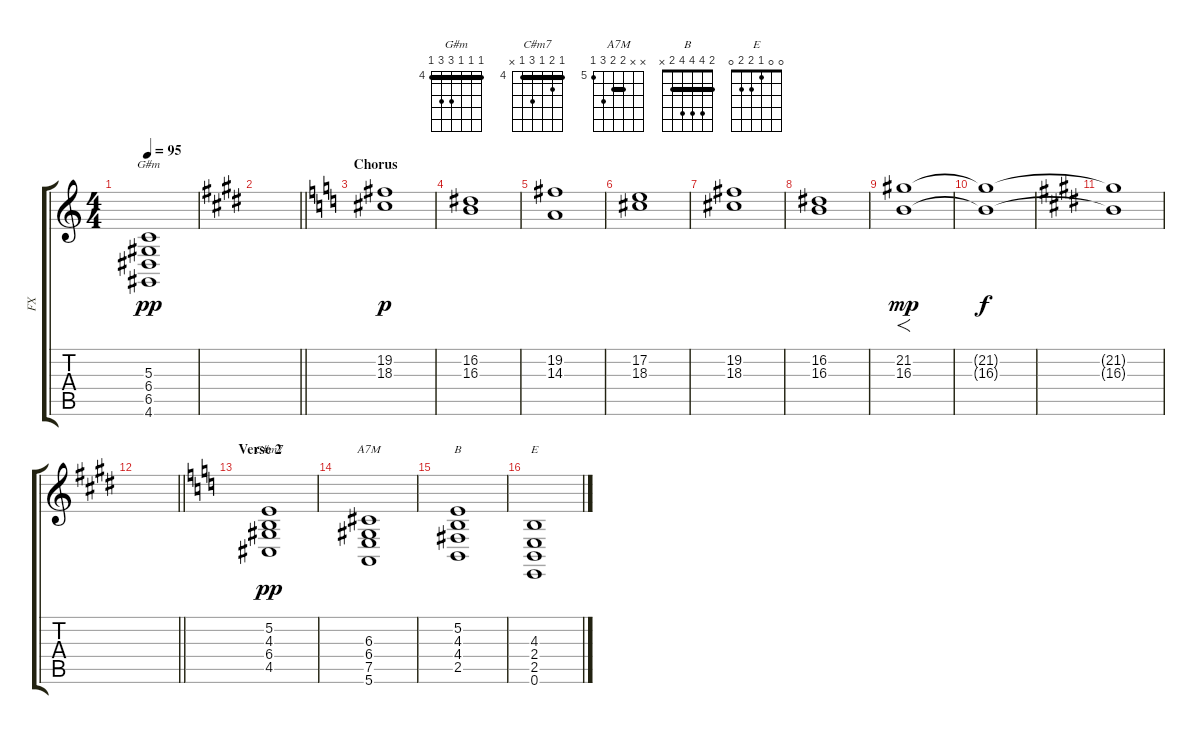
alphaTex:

\track ("FX" "FX") {instrument stringensemble1}
\staff {score tabs}
\tuning (E4 B3 G3 D3 A2 E2) {hide}
\chord ("G#m" 4 4 4 6 6 4) {firstfret 4 barre 4}
\chord ("C#m7" 4 5 4 6 4 x) {firstfret 4 barre 4}
\chord ("A7M" x x 6 6 7 5) {firstfret 5 barre 6}
\chord ("B" 2 4 4 4 2 x) {barre 2}
\chord ("E" 0 0 1 2 2 0)
\ts (4 4)
\tempo 95
\clef g2
\ks c
(5.3 6.4 6.5 4.6).1{ch "G#m" dy pp} |
\barLineRight lightlight
\ks e
|
\section ("" "Chorus")
\ks c
(19.2 18.3).1{dy p} |
(16.2 16.3).1 |
(19.2 14.3).1 |
(17.2 18.3).1 |
(19.2 18.3).1 |
(16.2 16.3).1 |
(21.2 16.3).1{f dy mp} |
(21.2{t} 16.3{t}).1{dy f} |
\ks e
(21.2{t} 16.3{t}).1 |
\barLineRight lightlight
|
\section ("" "Verse 2")
\ks c
(5.2 4.3 6.4 4.5).1{ch "C#m7" dy pp} |
(6.3 6.4 7.5 5.6).1{ch "A7M"} |
(5.2 4.3 4.4 2.5).1{ch "B"} |
(4.3 2.4 2.5 0.6).1{ch "E"}
